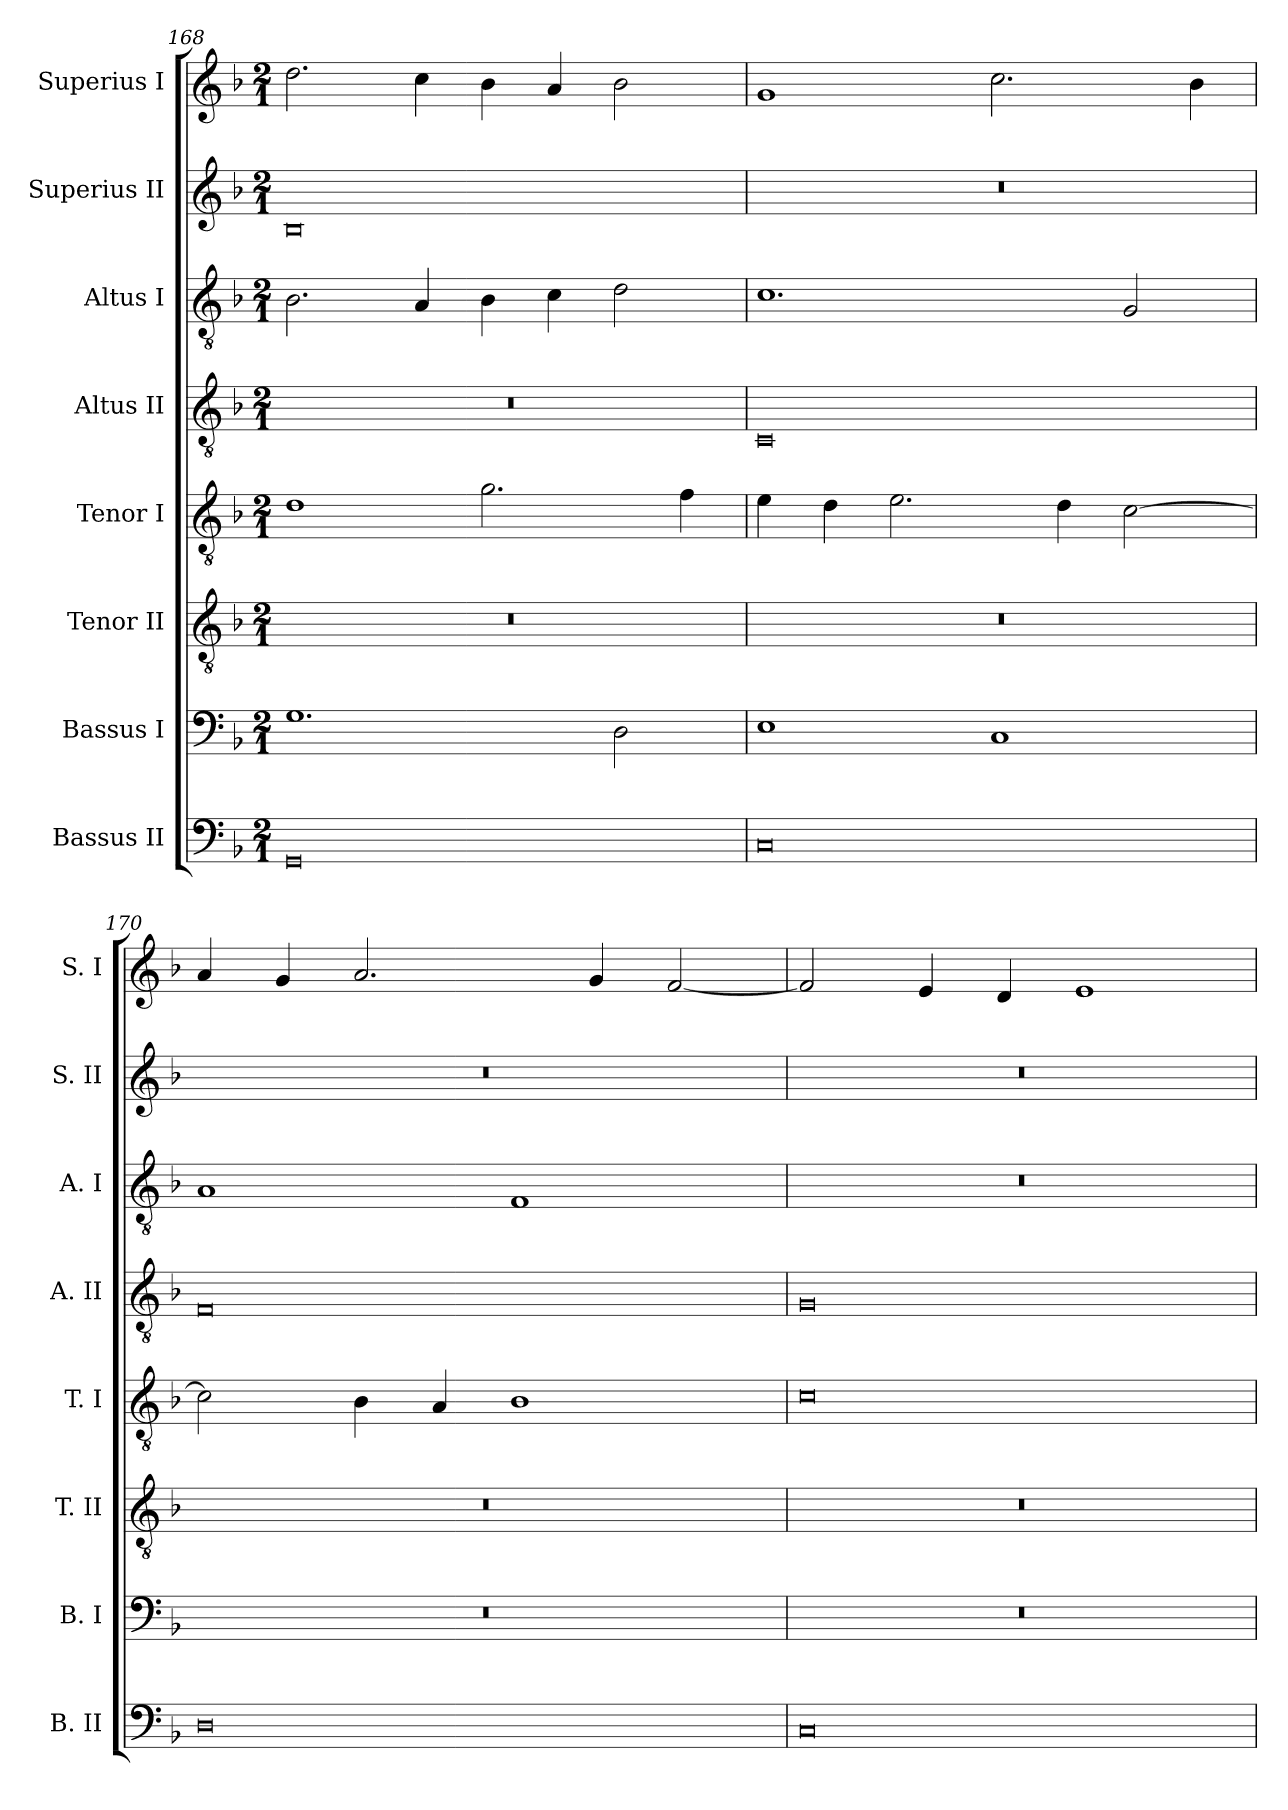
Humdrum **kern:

**kern	**kern	**kern	**kern	**kern	**kern	**kern	**kern
*part8	*part7	*part6	*part5	*part4	*part3	*part2	*part1
*staff8	*staff7	*staff6	*staff5	*staff4	*staff3	*staff2	*staff1
*I"Bassus II	*I"Bassus I	*I"Tenor II	*I"Tenor I	*I"Altus II	*I"Altus I	*I"Superius II	*I"Superius I
*I'B. II	*I'B. I	*I'T. II	*I'T. I	*I'A. II	*I'A. I	*I'S. II	*I'S. I
*clefF4	*clefF4	*clefGv2	*clefGv2	*clefGv2	*clefGv2	*clefG2	*clefG2
*k[b-]	*k[b-]	*k[b-]	*k[b-]	*k[b-]	*k[b-]	*k[b-]	*k[b-]
*F:	*F:	*F:	*F:	*F:	*F:	*F:	*F:
*M2/1	*M2/1	*M2/1	*M2/1	*M2/1	*M2/1	*M2/1	*M2/1
=168	=168	=168	=168	=168	=168	=168	=168
0GG	1.G	0r	1d	0r	2.B-	0B-	2.dd
.	.	.	.	.	4A	.	4cc
.	.	.	2.g	.	4B-	.	4b-
.	.	.	.	.	4c	.	4a
.	2D	.	.	.	2d	.	2b-
.	.	.	4f	.	.	.	.
=169	=169	=169	=169	=169	=169	=169	=169
0C	1E	0r	4e	0C	1.c	0r	1g
.	.	.	4d	.	.	.	.
.	.	.	2.e	.	.	.	.
.	1C	.	.	.	.	.	2.cc
.	.	.	4d	.	.	.	.
.	.	.	[2c	.	2G	.	.
.	.	.	.	.	.	.	4b-
=170	=170	=170	=170	=170	=170	=170	=170
0D	0r	0r	2c]	0F	1A	0r	4a
.	.	.	.	.	.	.	4g
.	.	.	4B-	.	.	.	2.a
.	.	.	4A	.	.	.	.
.	.	.	1B-	.	1F	.	.
.	.	.	.	.	.	.	4g
.	.	.	.	.	.	.	[2f
=171	=171	=171	=171	=171	=171	=171	=171
0C	0r	0r	0c	0G	0r	0r	2f]
.	.	.	.	.	.	.	4e
.	.	.	.	.	.	.	4d
.	.	.	.	.	.	.	1e
=	=	=	=	=	=	=	=
*-	*-	*-	*-	*-	*-	*-	*-
